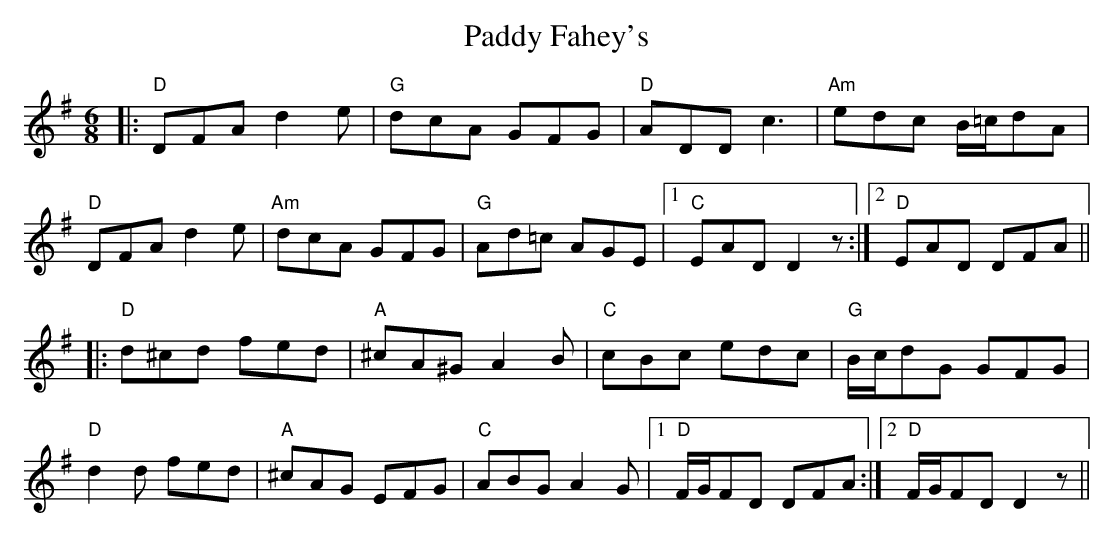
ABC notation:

X:1
T: Paddy Fahey's
M: 6/8
L: 1/8
K: Dmix
K: Dmix
|:"D" DFA d2 e|"G"dcA GFG|"D"ADD c3|"Am"edc B/=c/dA|
"D"DFA d2e|"Am"dcA GFG|"G"Ad=c AGE|1 "C"EAD D2 z:|2 "D"EAD DFA||
|:"D"d^cd fed|"A"^cA^G A2 B|"C"cBc edc|"G"B/c/dG GFG|
"D"d2 d fed|"A"^cAG EFG|"C"ABG A2 G|1 "D"F/G/FD DFA:|2 "D"F/G/FD D2z||
